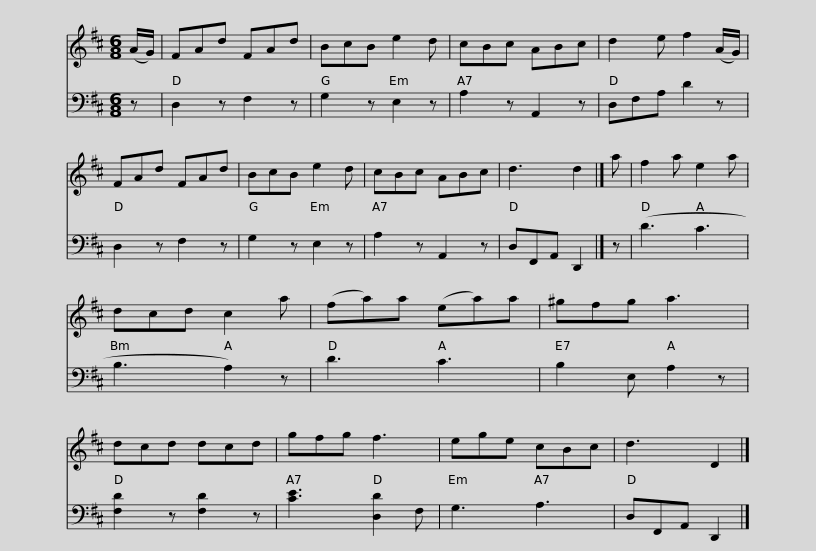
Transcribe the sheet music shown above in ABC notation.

X:1
%%score 1 2
L:1/8
M:6/8
I:linebreak $
K:D
V:1 treble
V:2 bass
V:1
 (A/G/) | FAd FAd | BcB e2 d | cBc ABc | d2 e f2 (A/G/) | %5
 FAd FAd | BcB e2 d | cBc ABc |$ d3 d2 |] a | %10
 f2 a e2 a | dcd c2 a | (fa)a (ea)a | ^gfg a3 | dcd dcd | %15
 gfg f3 |$ ege cBc | d3 D2 |] %18
V:2
 z | D,2 z F,2 z | G,2 z E,2 z | A,2 z A,,2 z | D,F,A, D2 z | %5
 D,2 z F,2 z | G,2 z E,2 z | A,2 z A,,2 z |$ D,F,,A,, D,,2 |] z | %10
 (D3 C3 | B,3 A,2) z | D3 C3 | B,2 E, A,2 z | [F,D]2 z [F,D]2 z | %15
 [CE]3 [D,D]2 F, |$ G,3 A,3 | D,F,,A,, D,,2 |] %18
